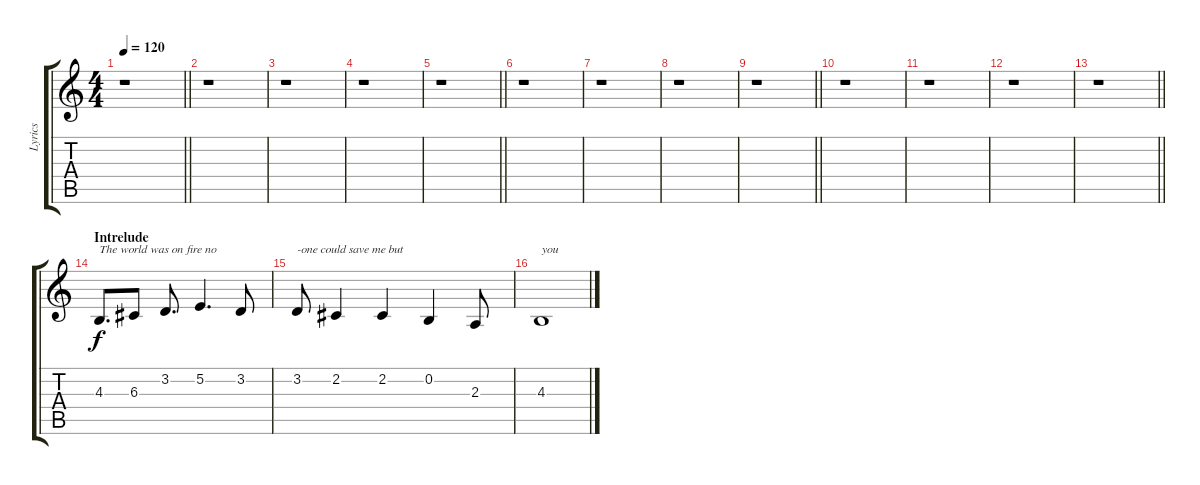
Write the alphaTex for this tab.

\track ("Lyrics" "Lyrics") {instrument choiraahs}
\staff {score tabs}
\tuning (E4 B3 G3 D3 A2 E2) {hide}
\ts (4 4)
\tempo 120
\clef g2
\barLineRight lightlight
\ks c
r.1{dy f} |
r.1 |
r.1 |
r.1 |
\barLineRight lightlight
r.1 |
r.1 |
r.1 |
r.1 |
\barLineRight lightlight
r.1 |
r.1 |
r.1 |
r.1 |
\barLineRight lightlight
r.1 |
\section ("" "Intrelude")
4.3.8{d txt "The world was on fire no"} 6.3.8 3.2.8{d} 5.2.4{d} 3.2.8 |
3.2.8{txt "-one could save me but"} 2.2.4 2.2.4 0.2.4 2.3.8 |
4.3.1{txt "you"}
